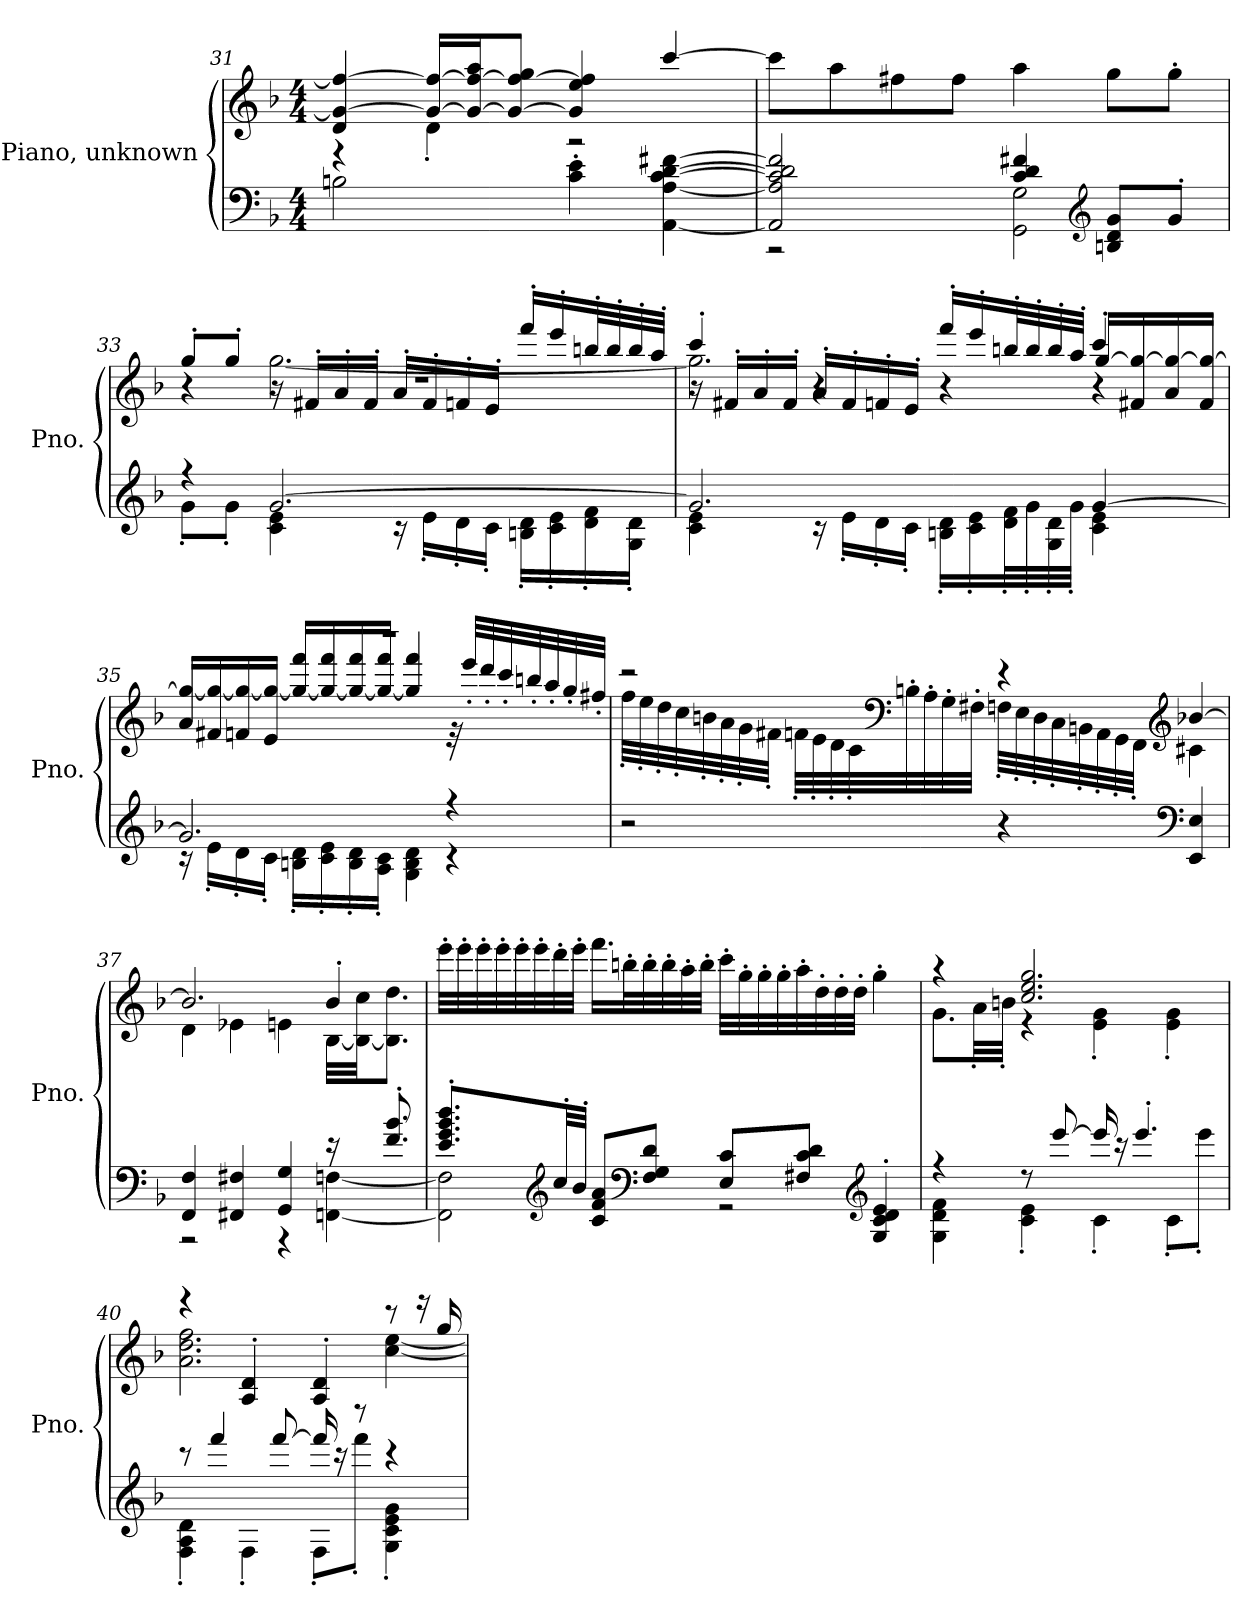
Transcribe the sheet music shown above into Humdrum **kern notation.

**kern	**kern
*part1	*part1
*staff2	*staff1
*I"Piano, unknown	*
*I'Pno.	*
*clefF4	*clefG2
*k[b-]	*k[b-]
*M4/4	*M4/4
=31	=31
*	*^
2Bn\	4d/ 4g/_ 4ff/_	4r
.	16g/_ 16ff/_LL	4d'\
.	16g/_ 16ff/_ 16aa/J	.
.	8g/_ 8ff/_ 8gg/J	.
4c\' 4e\'	4g/] 4ee/ 4ff/]	2r
[4AA\ [4A\ [4c\ [4d\ [4f#X\	[4ccc/	.
*	*v	*v
!!LO:LB:g=z
=32	=32
*^	*
2AA/] 2A/] 2c/] 2d/] 2f#/]	2r	8ccc\L]
.	.	8aa\
.	.	8ff#X\
.	.	8ff#\J
4c/ 4d/ 4f#X/	2GG\ 2G\	4aa\
*clefG2	*	*
8Bn/ 8d/ 8g/L	.	8gg\L
8g'/J	.	8gg'\J
=33	=33	=33
*	*	*^
*	*	*	*^
4r	8g'\L	1r	4r	8gg'/L
.	8g'\J	.	.	8gg'/J
[2.g/	4c\ 4e\	.	[2.gg\	16r
.	.	.	.	16f#X'/LL
.	.	.	.	16a'/
.	.	.	.	16f#'/JJ
.	16r	.	.	16a'/LL
.	16e'\LL	.	.	16f#'/
.	16d'\	.	.	16fn'/
.	16c'\JJ	.	.	16e'/JJ
.	16Bn\' 16d\'LL	.	.	16fff'/LL
.	16c\' 16e\'	.	.	16eee'/
.	16d\' 16f\'	.	.	32bbn'/L
.	.	.	.	32bb'/
.	16G\' 16d\'JJ	.	.	32bb'/
.	.	.	.	32aa'/JJJ
!!LO:LB:g=z	!!	!!
=34	=34	=34	=34	=34
2.g/]	4c\ 4e\	4ccc'/	2.gg\]	16r
.	.	.	.	16f#X'/LL
.	.	.	.	16a'/
.	.	.	.	16f#'/JJ
.	16r	4r	.	16a'/LL
.	16e'\LL	.	.	16f#'/
.	16d'\	.	.	16fn'/
.	16c'\JJ	.	.	16e'/JJ
.	16Bn\' 16d\'LL	4r	.	16fff'/LL
.	16c\' 16e\'	.	.	16eee'/
.	32d\' 32f\'L	.	.	32bbn'/L
.	32g'\	.	.	32bb'/
.	32G\' 32d\'	.	.	32bb'/
.	32g'\JJJ	.	.	32aa'/JJJ
[4g/	4c\ 4e\	4ccc'/	4r	[16gg/LL
.	.	.	.	16f#X/ 16gg/_
.	.	.	.	16a/ 16gg/_
.	.	.	.	16f#/ 16gg/_JJ
*	*	*	*v	*v
!!LO:LB:g=z
=35	=35	=35	=35
2.g/]	16r	1r	16a/ 16gg/_LL
.	16e'\LL	.	16f#X/ 16gg/_
.	16d'\	.	16fn/ 16gg/_
.	16c'\JJ	.	16e/ 16gg/_JJ
.	16Bn\' 16d\'LL	.	16gg/_ 16fff/LL
.	16c\' 16e\'	.	16gg/_ 16fff/
.	16B\' 16d\'	.	16gg/_ 16fff/
.	16A\' 16c\'JJ	.	16gg/_ 16fff/JJ
.	4G\ 4B\ 4d\	.	4gg/] 4fff/
4r	4r	.	32r
.	.	.	32eee'/LLL
.	.	.	32ddd'/
.	.	.	32ccc'/
.	.	.	32bbn'/
.	.	.	32aa'/
.	.	.	32gg'/
.	.	.	32ff#X'/JJJ
*v	*v	*	*
!!LO:PB:g=z	!!
=36	=36	=36
2r	2r	32ff'\LLL
.	.	32ee'\
.	.	32dd'\
.	.	32cc'\
.	.	32bn'\
.	.	32a'\
.	.	32g'\
.	.	32f#X'\JJJ
.	.	32fn'\LLL
.	.	32e'\
.	.	32d'\
.	.	32c'\
*	*clefF4	*
.	.	32Bn'\
.	.	32A'\
.	.	32G'\
.	.	32F#X'\JJJ
4r	4r	32Fn'\LLL
.	.	32E'\
.	.	32D'\
.	.	32C'\
.	.	32BBn'\
.	.	32AA'\
.	.	32GG'\
.	.	32FF'\JJJ
*clefF4	*clefG2	*
4EE/ 4E/	[4b-X/	4c#X\
=37	=37	=37
*^	*	*
4FF/ 4F/	2r	2.b-/]	4d\
4FF#X/ 4F#X/	.	.	4e-X\
4GG/ 4G/	4r	.	4en\
16r	[4FFn\ [4Fn\	4b-'/	[32B-\LLL
.	.	.	32B-\_ 32cc\JJ
8.f/' 8.b-/'	.	.	8.B-\] 8.dd\J
*	*	*v	*v
!!LO:LB:g=z
=38	=38	=38
8.e/' 8.g/' 8.b-/' 8.dd/'L	2FF\] 2F\]	32eee'\LLL
.	.	32eee'\
.	.	32eee'\
.	.	32eee'\
.	.	32eee'\
.	.	32eee'\
*clefG2	*	*
32cc'/LL	.	32ddd'\
32b-'/JJJ	.	32eee'\JJJ
8c/ 8f/ 8a/L	.	16.fff\LL
.	.	32bbn'\L
*clefF4	*	*
8F/ 8G/ 8d/J	.	32bb'\
.	.	32bb'\
.	.	32aa'\
.	.	32bb'\JJJ
8E/ 8c/L	2r	32ccc'\LLL
.	.	32gg'\
.	.	32gg'\
.	.	32gg'\
8F#X/ 8c/ 8d/J	.	32aa'\
.	.	32dd'\
.	.	32dd'\
.	.	32dd'\JJJ
*clefG2	*	*
4G/' 4c/' 4d/' 4e/'	.	4gg'\
=39	=39	=39
*	*	*^
4r	4G\ 4d\ 4f\	4r	8.g\L
.	.	.	32a'\LL
.	.	.	32bn'\JJJ
8r	4c\' 4e\'	2.cc/ 2.ee/ 2.gg/	4r
[8eee/	.	.	.
16eee/]	4c'\	.	4e\' 4g\'
16r	.	.	.
4.eee'/	.	.	.
.	8c'\L	.	4e\' 4g\'
.	8eee'\J	.	.
!!LO:LB:g=z	!!
=40	=40	=40	=40
8r	4F\' 4A\' 4d\'	4r	2.a\ 2.dd\ 2.ff\
4fff/	.	.	.
.	4F'\	4A/' 4d/'	.
[8fff/	.	.	.
16fff/]	8F'\L	4A/' 4d/'	.
16r	.	.	.
8r	8fff'\J	.	.
4r	4G\' 4c\' 4e\' 4g\'	8r	[4cc\ [4ee\
.	.	16r	.
.	.	16gg/	.
*v	*v	*	*
*	*v	*v
=	=
*-	*-
